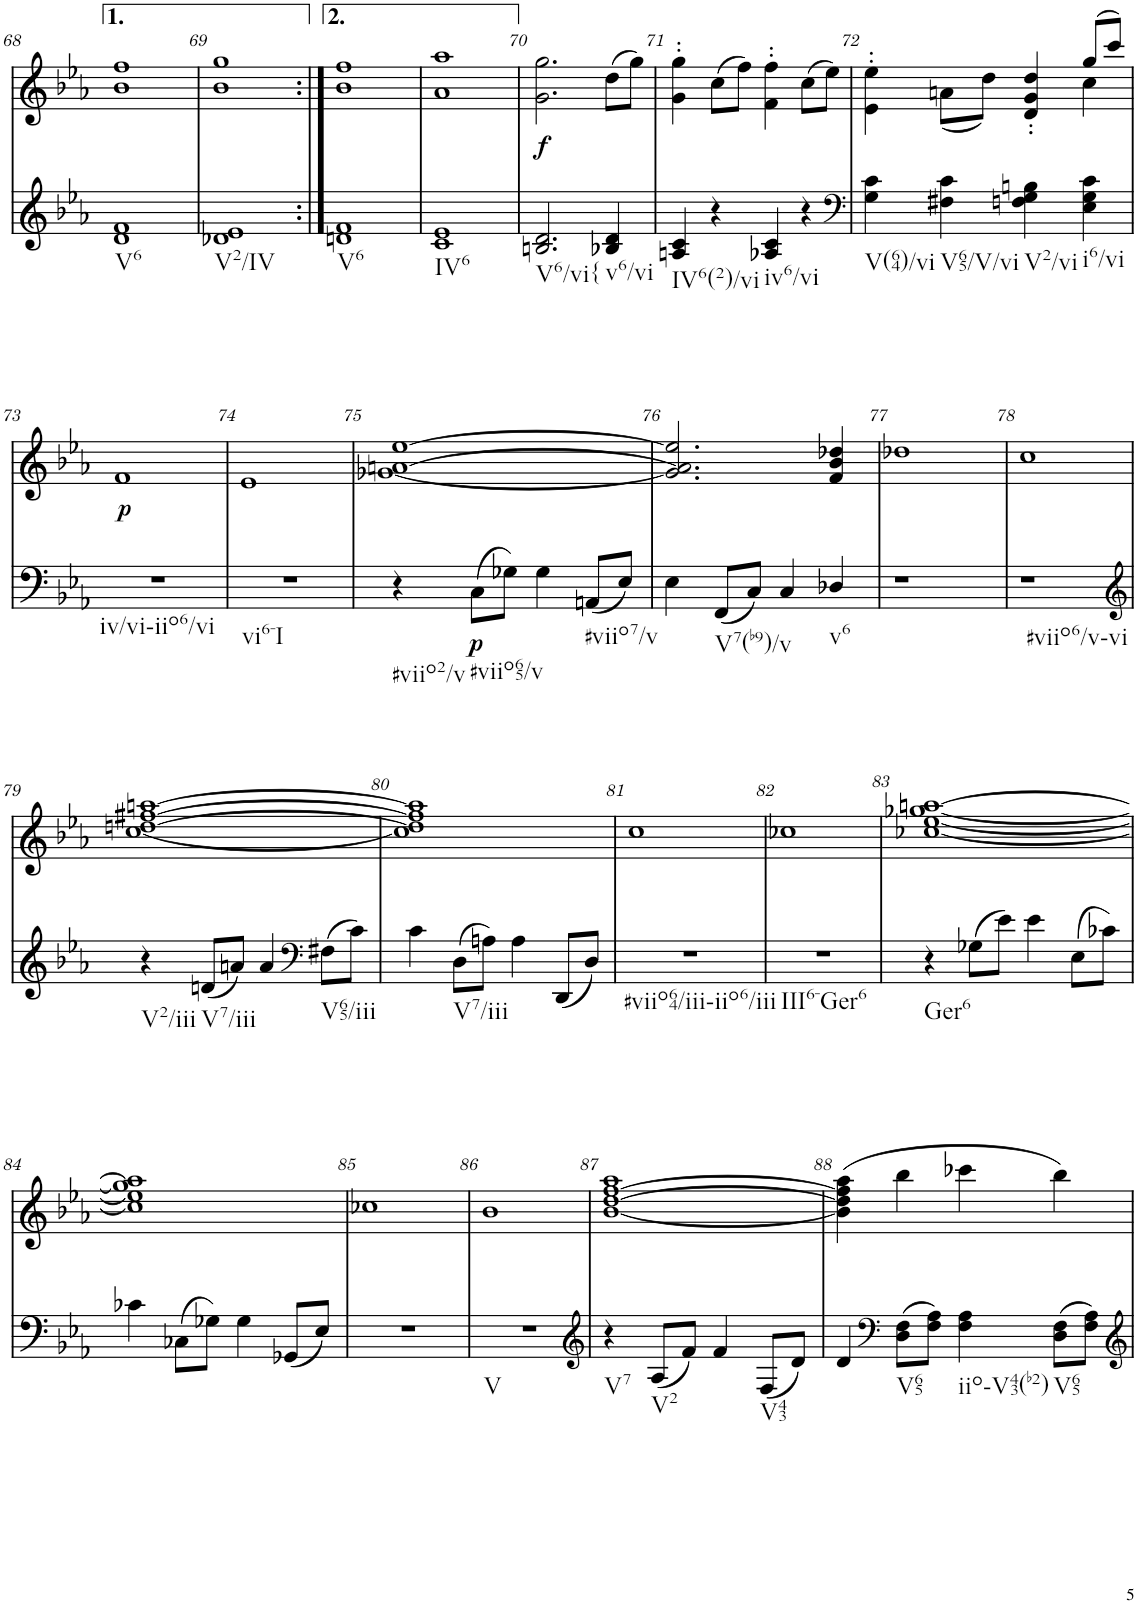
**kern	**dynam	**kern	**text
*part2	*part2	*part1	*part1
*staff2	*staff2	*staff1	*staff1
*I"piano	*	*I"piano	*
*I'Pno	*	*I'Pno	*
!!LO:PB:g=z
*clefG2	*	*clefG2	*
*k[b-e-a-]	*	*k[b-e-a-]	*
*E-:	*	*E-:	*
*M2/2	*	*M2/2	*
*met(c|)	*	*met(c|)	*
=68	=68	=68	=68
!LO:TX:b:t=V6	!	!	!
1d 1f	.	1b- 1ff	.
=69	=69	=69	=69
!LO:TX:b:t=V2/IV	!	!	!
1d-X 1e-	.	1b- 1gg	.
=69X1:|!	=69X1:|!	=69X1:|!	=69X1:|!
!LO:TX:b:t=V6	!	!	!
1dn 1f	.	1b- 1ff	.
=69X2	=69X2	=69X2	=69X2
!LO:TX:b:t=IV6	!	!	!
1c 1e-	.	1a- 1aa-	.
=70	=70	=70	=70
!LO:TX:b:t=V6/vi{	!	!	!
!	!	!	!LO:LY:b
2.Bn/ 2.d/	.	2.g\ 2.gg\	.
!LO:TX:b:t=v6/vi	!	!	!
4B-X/ 4d/	.	(8dd\L	.
.	.	8gg\J)	.
=71	=71	=71	=71
!LO:TX:b:t=IV6(2)/vi	!	!	!
4An/ 4c/	.	4g\' 4gg\'	.
4r	.	(8cc\L	.
.	.	8ff\J)	.
!LO:TX:b:t=iv6/vi	!	!	!
4A-X/ 4c/	.	4f\' 4ff\'	.
4r	.	(8cc\L	.
.	.	8ee-\J)	.
=72	=72	=72	=72
*clefF4	*	*	*
*	*	*^	*
!LO:TX:b:t=V(64)/vi	!	!	!	!
4G\ 4c\	.	4e-\' 4ee-\'	4ryy	.
!LO:TX:b:t=V65/V/vi	!	!	!	!
4F#X\ 4c\	.	4ryy	(8an\L	.
.	.	.	8dd\J)	.
!LO:TX:b:t=V2/vi	!	!	!	!
4Fn\ 4G\ 4Bn\	.	4d/' 4g/' 4dd/'	4ryy	.
!LO:TX:b:t=i6/vi	!	!	!	!
4E-\ 4G\ 4c\	.	(8gg/L	4cc\	.
.	.	8ccc/J)	.	.
*	*	*v	*v	*
!!LO:LB:g=z
=73	=73	=73	=73
!LO:TX:b:t=iv/vi-iio6/vi	!	!	!
!	!	!	!LO:LY:b
1r	.	1f	.
=74	=74	=74	=74
!LO:TX:b:t=vi6-I	!	!	!
1r	.	1e-	.
=75	=75	=75	=75
!LO:TX:b:t=#viio2/v	!	!	!
4r	.	[1g-X [1an [1ee-	.
!LO:TX:b:t=#viio65/v	!	!	!
!	!LO:DY:b	!	!
(8C\L	p	.	.
8G-X\J)	.	.	.
4G-\	.	.	.
!LO:TX:b:t=#viio7/v	!	!	!
(8AAn/L	.	.	.
8E-/J)	.	.	.
=76	=76	=76	=76
4E-\	.	2.g-/] 2.a/] 2.ee-/]	.
!LO:TX:b:t=V7(b9)/v	!	!	!
(8FF/L	.	.	.
8C/J)	.	.	.
4C/	.	.	.
!LO:TX:b:t=v6	!	!	!
4D-X/	.	4f/ 4b-/ 4dd-X/	.
=77	=77	=77	=77
1r	.	1dd-X	.
=78	=78	=78	=78
!LO:TX:b:t=#viio6/v-vi	!	!	!
1r	.	1cc	.
!!LO:LB:g=z
=79	=79	=79	=79
*clefG2	*	*	*
!LO:TX:b:t=V2/iii	!	!	!
4r	.	[1cc [1ddn [1ff#X [1aan	.
!LO:TX:b:t=V7/iii	!	!	!
(8dn/L	.	.	.
8an/J)	.	.	.
4a/	.	.	.
*clefF4	*	*	*
!LO:TX:b:t=V65/iii	!	!	!
(8F#X\L	.	.	.
8c\J)	.	.	.
=80	=80	=80	=80
4c\	.	1cc] 1dd] 1ff#] 1aa]	.
!LO:TX:b:t=V7/iii	!	!	!
(8D\L	.	.	.
8An\J)	.	.	.
4A\	.	.	.
(8DD/L	.	.	.
8D/J)	.	.	.
=81	=81	=81	=81
!LO:TX:b:t=#viio64/iii-iio6/iii	!	!	!
1r	.	1cc	.
=82	=82	=82	=82
!LO:TX:b:t=III6-Ger6	!	!	!
1r	.	1cc-X	.
=83	=83	=83	=83
!LO:TX:b:t=Ger6	!	!	!
4r	.	[1cc-X [1ee- [1gg-X [1aan	.
(8G-X\L	.	.	.
8e-\J)	.	.	.
4e-\	.	.	.
(8E-\L	.	.	.
8c-X\J)	.	.	.
!!LO:LB:g=z
=84	=84	=84	=84
4c-X\	.	1cc-] 1ee-] 1gg-] 1aa]	.
(8C-X\L	.	.	.
8G-X\J)	.	.	.
4G-\	.	.	.
(8GG-X/L	.	.	.
8E-/J)	.	.	.
=85	=85	=85	=85
1r	.	1cc-X	.
=86	=86	=86	=86
!LO:TX:b:t=V	!	!	!
1r	.	1b-	.
=87	=87	=87	=87
*clefG2	*	*	*
!LO:TX:b:t=V7	!	!	!
4r	.	[1b- [1dd [1ff 1aa-	.
!LO:TX:b:t=V2	!	!	!
(8A-/L	.	.	.
8f/J)	.	.	.
4f/	.	.	.
!LO:TX:b:t=V43	!	!	!
(8F/L	.	.	.
8d/J)	.	.	.
=88	=88	=88	=88
4d/	.	(4b-\] 4dd\] 4ff\] 4aa-\	.
*clefF4	*	*	*
!LO:TX:b:t=V65	!	!	!
(8D\ 8F\L	.	4bb-\	.
8F\ 8A-\J)	.	.	.
!LO:TX:b:t=iio-V43(b2)	!	!	!
4F\ 4A-\	.	4ccc-X\	.
!LO:TX:b:t=V65	!	!	!
(8D\ 8F\L	.	4bb-\)	.
8F\ 8A-\J)	.	.	.
=	=	=	=
*-	*-	*-	*-
